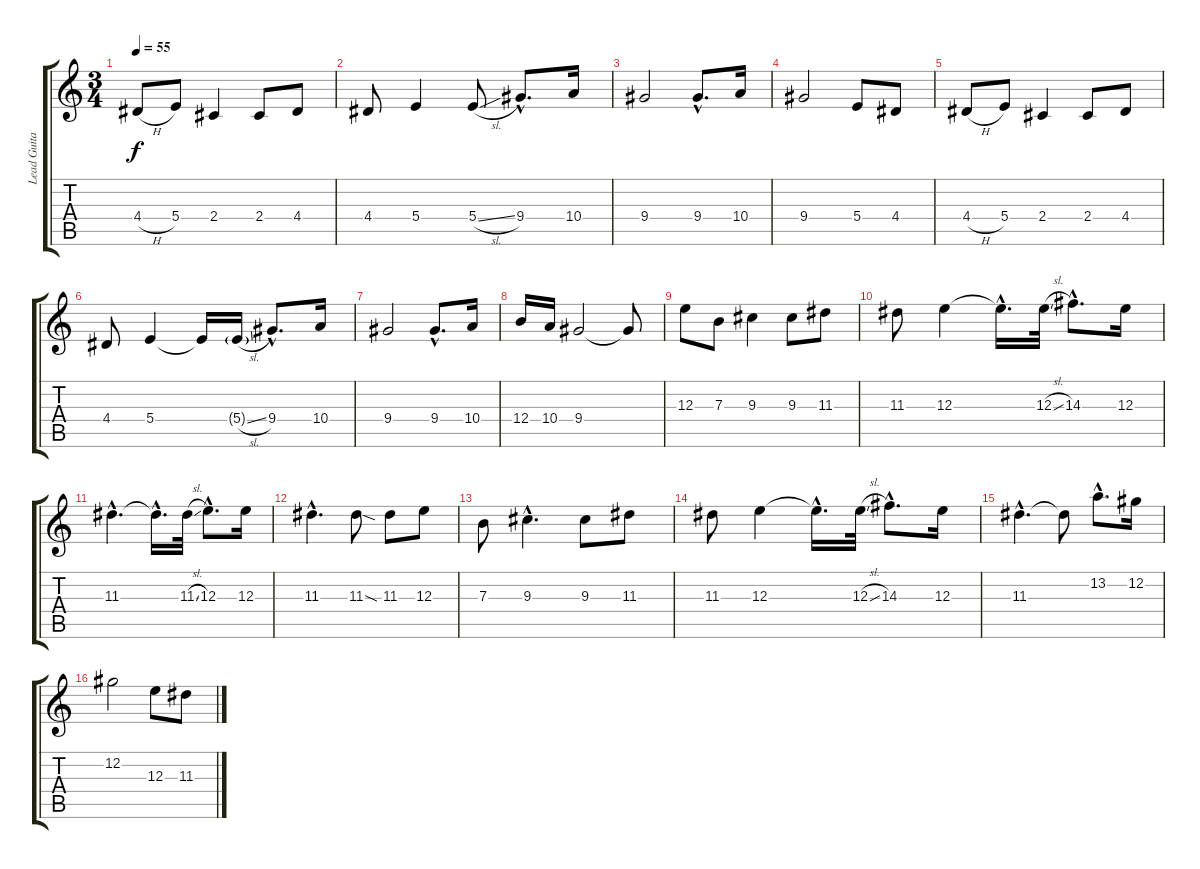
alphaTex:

\track ("Lead Guitar (Distortion)" "Lead Guita") {instrument overdrivenguitar}
\staff {score tabs}
\tuning (Db4 Ab3 E3 B2 Gb2 Db2) {hide}
\ts (3 4)
\tempo 55
\clef g2
\ks c
4.4{h}.8{dy f} 5.4.8 2.4.4 2.4.8 4.4.8 |
4.4.8 5.4.4 5.4{sl}.8 9.4{hac}.8{d} 10.4.16 |
9.4.2 9.4{hac}.8{d} 10.4.16 |
9.4.2 5.4.8 4.4.8 |
4.4{h}.8 5.4.8 2.4.4 2.4.8 4.4.8 |
4.4.8 5.4.4 5.4{t}.16 5.4{sl g}.16 9.4{hac}.8{d} 10.4.16 |
9.4.2 9.4{hac}.8{d} 10.4.16 |
12.4.16 10.4.16 9.4.2 9.4{t}.8 |
12.3.8 7.3.8 9.3.4 9.3.8 11.3.8 |
11.3.8 12.3.4 12.3{hac t}.16{d} 12.3{sl}.32 14.3{hac}.8{d} 12.3.16 |
11.3{hac}.4{d} 11.3{hac t}.16{d} 11.3{sl}.32 12.3{hac}.8{d} 12.3.16 |
11.3{hac}.4{d} 11.3{sod}.8 11.3.8 12.3.8 |
7.3.8 9.3{hac}.4{d} 9.3.8 11.3.8 |
11.3.8 12.3.4 12.3{hac t}.16{d} 12.3{sl}.32 14.3{hac}.8{d} 12.3.16 |
11.3{hac}.4{d} 11.3{t}.8 13.2{hac}.8{d} 12.2.16 |
12.2.2 12.3.8 11.3.8
